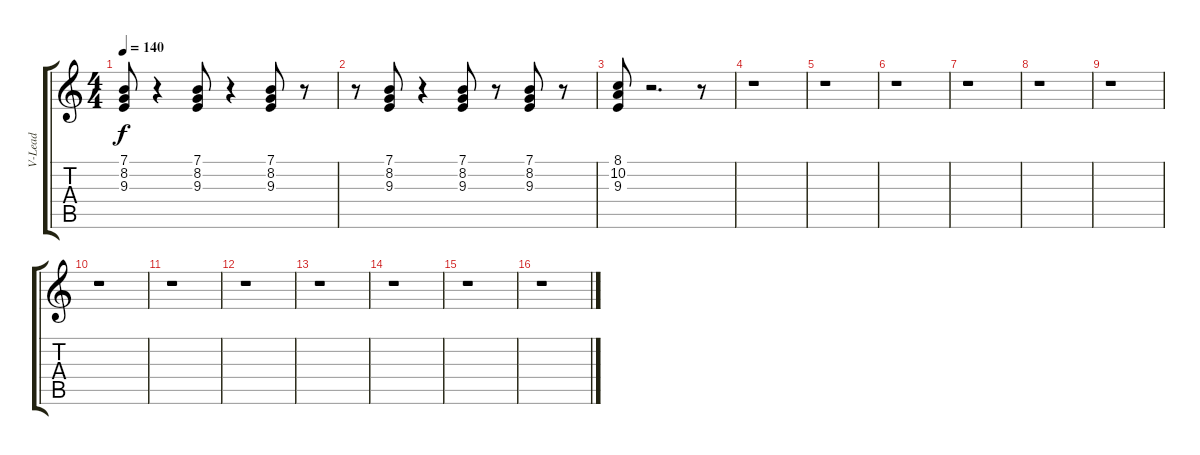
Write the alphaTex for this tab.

\track ("V-Lead" "V-Lead") {instrument lead6voice}
\staff {score tabs}
\tuning (E4 B3 G3 D3 A2 E2) {hide}
\ts (4 4)
\tempo 140
\clef g2
\ks c
(7.1 8.2 9.3).8{dy f} r.4 (7.1 8.2 9.3).8 r.4 (7.1 8.2 9.3).8 r.8 |
r.8 (7.1 8.2 9.3).8 r.4 (7.1 8.2 9.3).8 r.8 (7.1 8.2 9.3).8 r.8 |
(8.1 10.2 9.3).8 r.2{d} r.8 |
r.1 |
r.1 |
r.1 |
r.1 |
r.1 |
r.1 |
r.1 |
r.1 |
r.1 |
r.1 |
r.1 |
r.1 |
r.1
